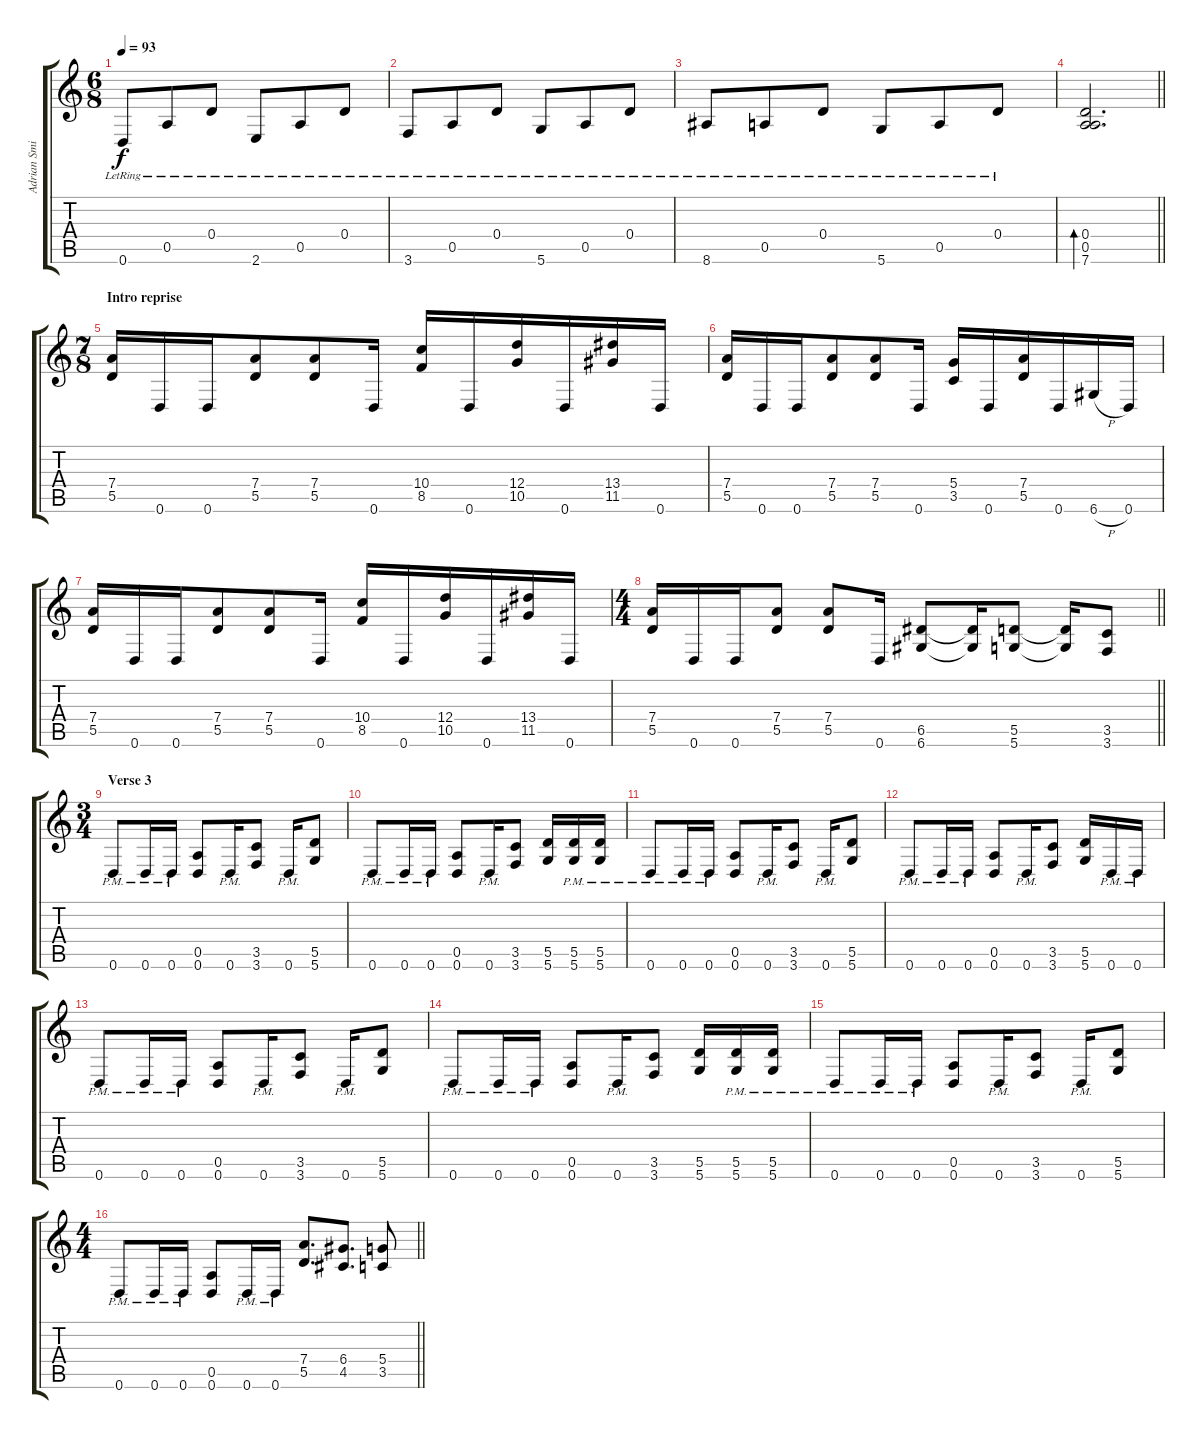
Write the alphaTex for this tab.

\track ("Adrian Smith" "Adrian Smi") {instrument distortionguitar}
\staff {score tabs}
\tuning (E4 B3 G3 D3 A2 D2) {hide}
\ts (6 8)
\tempo 93
\clef g2
\ks c
0.6{lr}.8{dy f} 0.5{lr}.8 0.4{lr}.8 2.6{lr}.8 0.5{lr}.8 0.4{lr}.8 |
3.6{lr}.8 0.5{lr}.8 0.4{lr}.8 5.6{lr}.8 0.5{lr}.8 0.4{lr}.8 |
8.6{lr}.8 0.5{lr}.8 0.4{lr}.8 5.6{lr}.8 0.5{lr}.8 0.4{lr}.8 |
\barLineRight lightlight
(0.4 0.5 7.6).2{d bd 240} |
\ts (7 8)
\section ("" "Intro reprise")
(7.4 5.5).16 0.6.16 0.6.16 (7.4 5.5).8 (7.4 5.5).8 0.6.16 (10.4 8.5).16 0.6.16 (12.4 10.5).16 0.6.16 (13.4 11.5).16 0.6.16 |
(7.4 5.5).16 0.6.16 0.6.16 (7.4 5.5).8 (7.4 5.5).8 0.6.16 (5.4 3.5).16 0.6.16 (7.4 5.5).16 0.6.16 6.6{h}.16 0.6.16 |
(7.4 5.5).16 0.6.16 0.6.16 (7.4 5.5).8 (7.4 5.5).8 0.6.16 (10.4 8.5).16 0.6.16 (12.4 10.5).16 0.6.16 (13.4 11.5).16 0.6.16 |
\ts (4 4)
\barLineRight lightlight
(7.4 5.5).16 0.6.16 0.6.16 (7.4 5.5).8 (7.4 5.5).8 0.6.16 (6.5 6.6).8 (6.5{t} 6.6{t}).16 (5.5 5.6).8 (5.5{t} 5.6{t}).16 (3.5 3.6).8 |
\ts (3 4)
\section ("" "Verse 3")
0.6{pm}.8 0.6{pm}.16 0.6{pm}.16 (0.5 0.6).8 0.6{pm}.16 (3.5 3.6).8 0.6{pm}.16 (5.5 5.6).8 |
0.6{pm}.8 0.6{pm}.16 0.6{pm}.16 (0.5 0.6).8 0.6{pm}.16 (3.5 3.6).8 (5.5 5.6).16 (5.5{pm} 5.6{pm}).16 (5.5{pm} 5.6{pm}).16 |
0.6{pm}.8 0.6{pm}.16 0.6{pm}.16 (0.5 0.6).8 0.6{pm}.16 (3.5 3.6).8 0.6{pm}.16 (5.5 5.6).8 |
0.6{pm}.8 0.6{pm}.16 0.6{pm}.16 (0.5 0.6).8 0.6{pm}.16 (3.5 3.6).8 (5.5 5.6).16 0.6{pm}.16 0.6{pm}.16 |
0.6{pm}.8 0.6{pm}.16 0.6{pm}.16 (0.5 0.6).8 0.6{pm}.16 (3.5 3.6).8 0.6{pm}.16 (5.5 5.6).8 |
0.6{pm}.8 0.6{pm}.16 0.6{pm}.16 (0.5 0.6).8 0.6{pm}.16 (3.5 3.6).8 (5.5 5.6).16 (5.5{pm} 5.6{pm}).16 (5.5{pm} 5.6{pm}).16 |
0.6{pm}.8 0.6{pm}.16 0.6{pm}.16 (0.5 0.6).8 0.6{pm}.16 (3.5 3.6).8 0.6{pm}.16 (5.5 5.6).8 |
\ts (4 4)
\barLineRight lightlight
0.6{pm}.8 0.6{pm}.16 0.6{pm}.16 (0.5 0.6).8 0.6{pm}.16 0.6{pm}.16 (7.4 5.5).8{d} (6.4 4.5).8{d} (5.4 3.5).8
